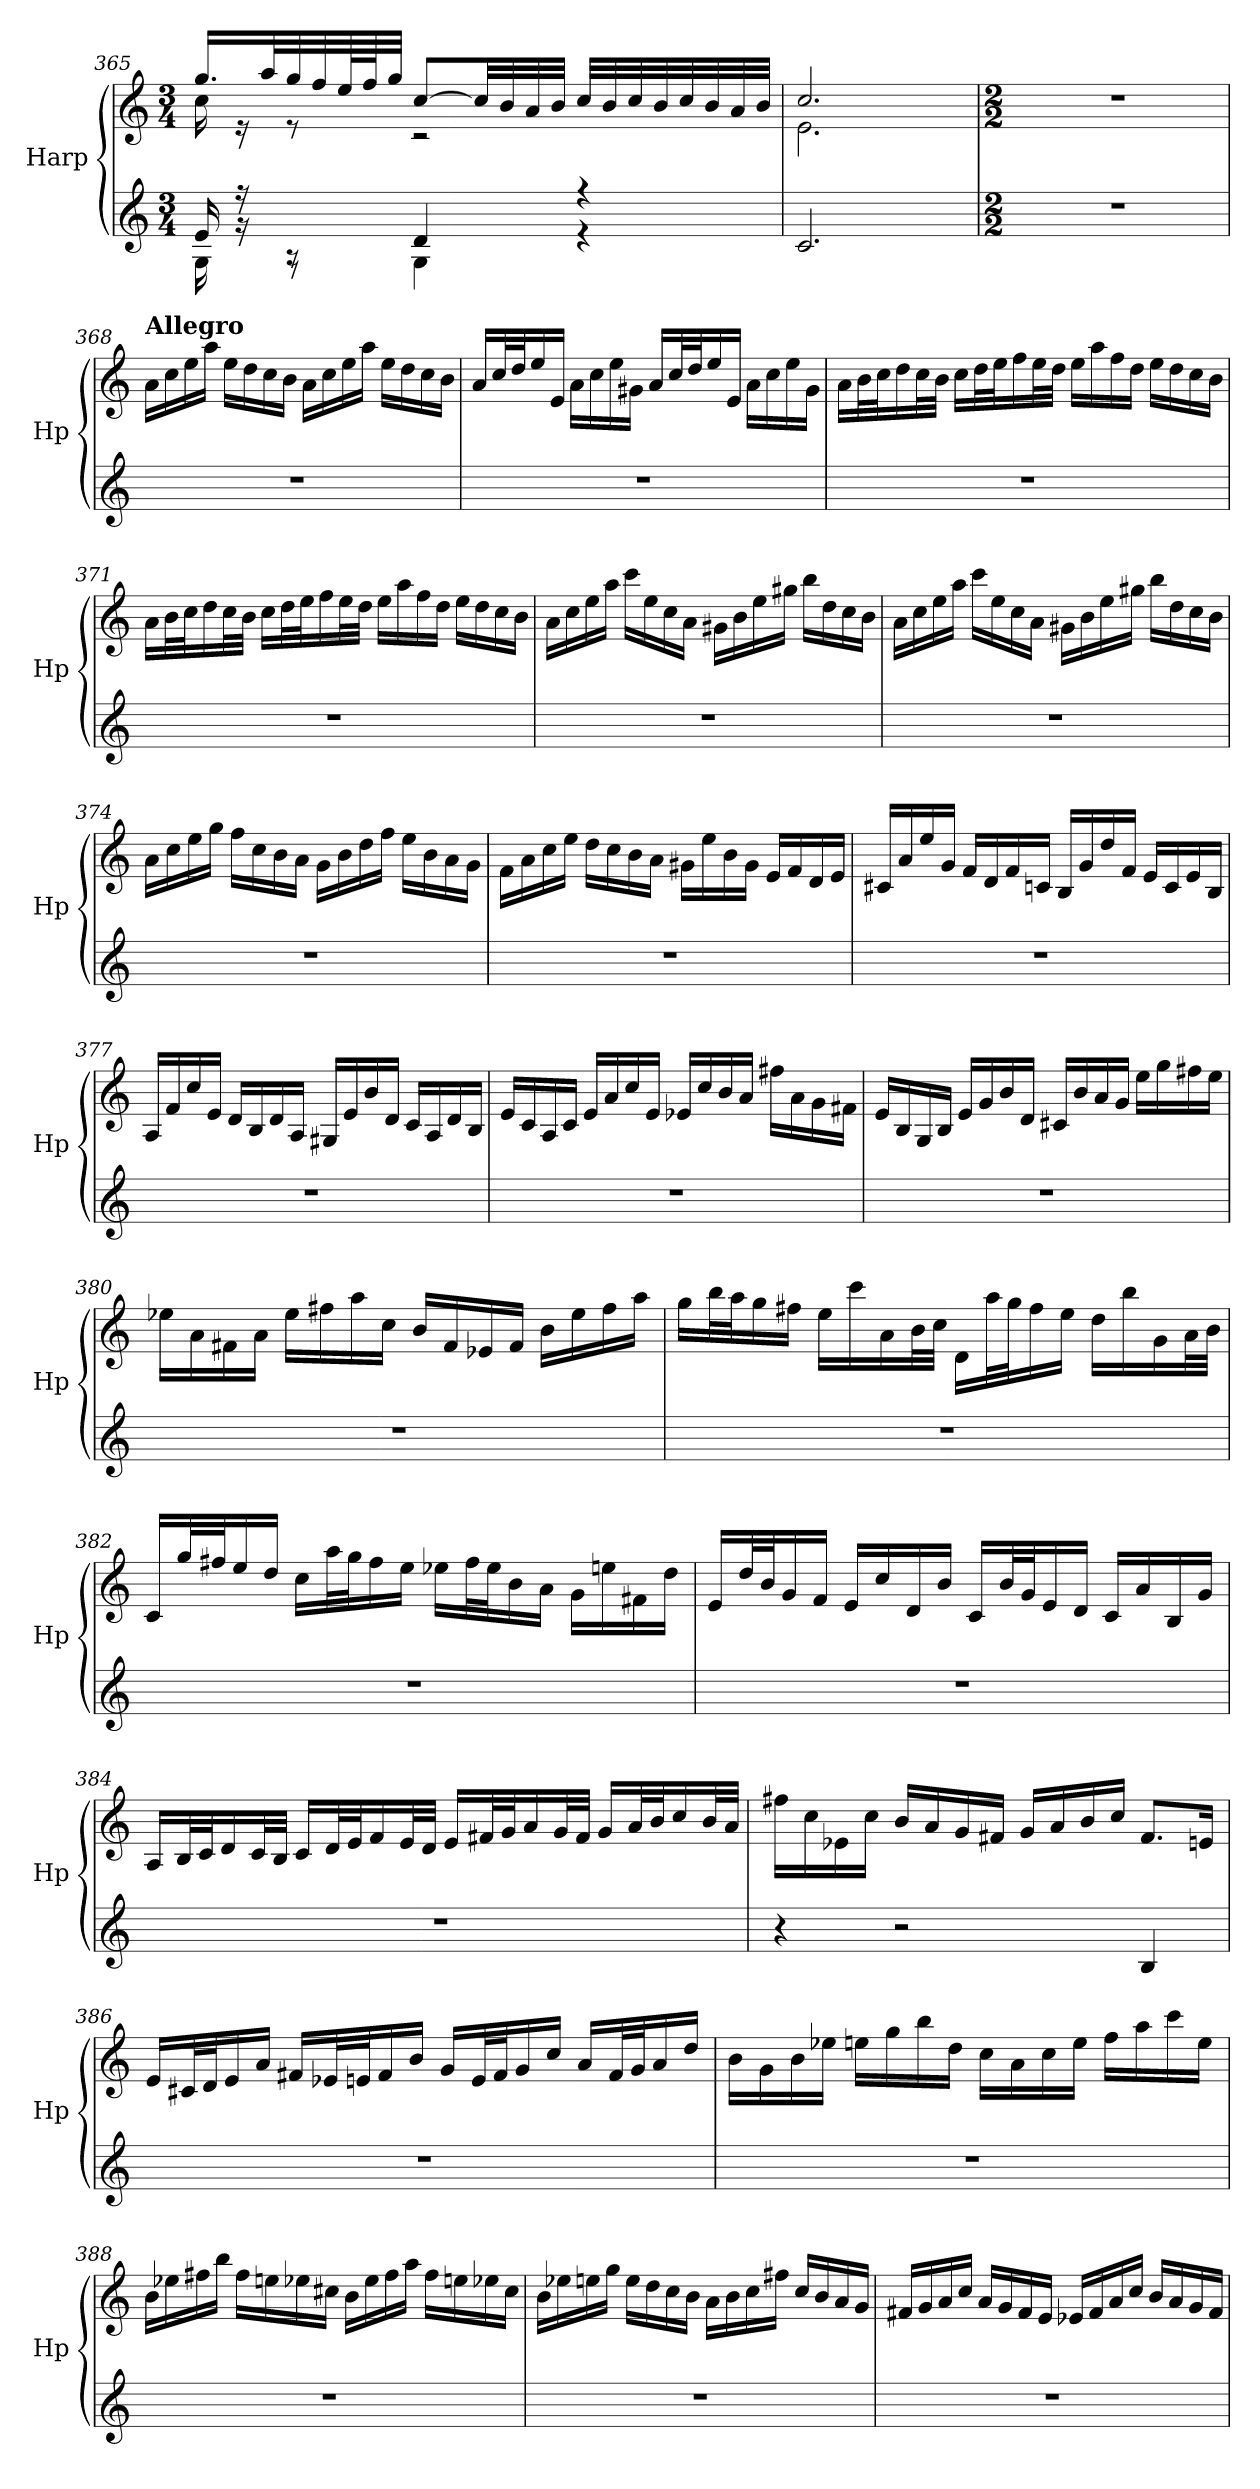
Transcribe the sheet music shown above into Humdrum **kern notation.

**kern	**kern
*part1	*part1
*staff2	*staff1
*I"Harp	*
*I'Hp	*
!!LO:LB:g=z
*clefG2	*clefG2
*k[]	*k[]
*M3/4	*M3/4
=365	=365
*^	*^
16e/	16G\	16.gg/LL	16cc\
16r	16rg	.	16r
.	.	32aa/L	.
8rF	8r	32gg/	8r
.	.	32ff/	.
.	.	64ee/L	.
.	.	64ff/J	.
.	.	32gg/JJJ	.
4d/	4G\	[8cc/L	2r
.	.	32cc/LL]	.
.	.	32b/	.
.	.	32a/	.
.	.	32b/JJJ	.
4r	4re	32cc/LLL	.
.	.	32b/	.
.	.	32cc/	.
.	.	32b/	.
.	.	32cc/	.
.	.	32b/	.
.	.	32a/	.
.	.	32b/JJJ	.
*v	*v	*	*
=366	=366	=366
2.c/	2.cc/	2.e\
*	*v	*v
=367	=367
*M2/2	*M2/2
1r	1r
!!LO:PB:g=z
=368	=368
!	!LO:TX:a:B:t=Allegro
1r	16a\LL
.	16cc\
.	16ee\
.	16aa\JJ
.	16ee\LL
.	16dd\
.	16cc\
.	16b\JJ
.	16a\LL
.	16cc\
.	16ee\
.	16aa\JJ
.	16ee\LL
.	16dd\
.	16cc\
.	16b\JJ
=369	=369
1r	16a/LL
.	32cc/L
.	32dd/J
.	16ee/
.	16e/JJ
.	16a\LL
.	16cc\
.	16ee\
.	16g#X\JJ
.	16a/LL
.	32cc/L
.	32dd/J
.	16ee/
.	16e/JJ
.	16a\LL
.	16cc\
.	16ee\
.	16g#\JJ
!!LO:LB:g=z
=370	=370
1r	16a\LL
.	32b\L
.	32cc\J
.	16dd\
.	32cc\L
.	32b\JJJ
.	16cc\LL
.	32dd\L
.	32ee\J
.	16ff\
.	32ee\L
.	32dd\JJJ
.	16ee\LL
.	16aa\
.	16ff\
.	16dd\JJ
.	16ee\LL
.	16dd\
.	16cc\
.	16b\JJ
=371	=371
1r	16a\LL
.	32b\L
.	32cc\J
.	16dd\
.	32cc\L
.	32b\JJJ
.	16cc\LL
.	32dd\L
.	32ee\J
.	16ff\
.	32ee\L
.	32dd\JJJ
.	16ee\LL
.	16aa\
.	16ff\
.	16dd\JJ
.	16ee\LL
.	16dd\
.	16cc\
.	16b\JJ
!!LO:LB:g=z
=372	=372
1r	16a\LL
.	16cc\
.	16ee\
.	16aa\JJ
.	16ccc\LL
.	16ee\
.	16cc\
.	16a\JJ
.	16g#X\LL
.	16b\
.	16ee\
.	16gg#X\JJ
.	16bb\LL
.	16dd\
.	16cc\
.	16b\JJ
=373	=373
1r	16a\LL
.	16cc\
.	16ee\
.	16aa\JJ
.	16ccc\LL
.	16ee\
.	16cc\
.	16a\JJ
.	16g#X\LL
.	16b\
.	16ee\
.	16gg#X\JJ
.	16bb\LL
.	16dd\
.	16cc\
.	16b\JJ
!!LO:LB:g=z
=374	=374
1r	16a\LL
.	16cc\
.	16ee\
.	16gg\JJ
.	16ff\LL
.	16cc\
.	16b\
.	16a\JJ
.	16g\LL
.	16b\
.	16dd\
.	16ff\JJ
.	16ee\LL
.	16b\
.	16a\
.	16g\JJ
=375	=375
1r	16f\LL
.	16a\
.	16cc\
.	16ee\JJ
.	16dd\LL
.	16cc\
.	16b\
.	16a\JJ
.	16g#X\LL
.	16ee\
.	16b\
.	16g#\JJ
.	16e/LL
.	16f/
.	16d/
.	16e/JJ
!!LO:LB:g=z
=376	=376
1r	16c#X/LL
.	16a/
.	16ee/
.	16g/JJ
.	16f/LL
.	16d/
.	16f/
.	16cn/JJ
.	16B/LL
.	16g/
.	16dd/
.	16f/JJ
.	16e/LL
.	16c/
.	16e/
.	16B/JJ
=377	=377
1r	16A/LL
.	16f/
.	16cc/
.	16e/JJ
.	16d/LL
.	16B/
.	16d/
.	16A/JJ
.	16G#X/LL
.	16e/
.	16b/
.	16d/JJ
.	16c/LL
.	16A/
.	16d/
.	16B/JJ
!!LO:LB:g=z
=378	=378
1r	16e/LL
.	16c/
.	16A/
.	16c/JJ
.	16e/LL
.	16a/
.	16cc/
.	16e/JJ
.	16e-X/LL
.	16cc/
.	16b/
.	16a/JJ
.	16ff#X\LL
.	16a\
.	16g\
.	16f#X\JJ
=379	=379
1r	16e/LL
.	16B/
.	16G/
.	16B/JJ
.	16e/LL
.	16g/
.	16b/
.	16d/JJ
.	16c#X/LL
.	16b/
.	16a/
.	16g/JJ
.	16ee\LL
.	16gg\
.	16ff#X\
.	16ee\JJ
!!LO:PB:g=z
=380	=380
1r	16ee-X\LL
.	16a\
.	16f#X\
.	16a\JJ
.	16ee-\LL
.	16ff#X\
.	16aa\
.	16cc\JJ
.	16b/LL
.	16f#/
.	16e-X/
.	16f#/JJ
.	16b\LL
.	16ee-\
.	16ff#\
.	16aa\JJ
=381	=381
1r	16gg\LL
.	32bb\L
.	32aa\J
.	16gg\
.	16ff#X\JJ
.	16ee\LL
.	16ccc\
.	16a\
.	32b\L
.	32cc\JJJ
.	16d\LL
.	32aa\L
.	32gg\J
.	16ff#\
.	16ee\JJ
.	16dd\LL
.	16bb\
.	16g\
.	32a\L
.	32b\JJJ
!!LO:LB:g=z
=382	=382
1r	16c/LL
.	32gg/L
.	32ff#X/J
.	16ee/
.	16dd/JJ
.	16cc\LL
.	32aa\L
.	32gg\J
.	16ff#\
.	16ee\JJ
.	16ee-X\LL
.	32ff#\L
.	32ee-\J
.	16b\
.	16a\JJ
.	16g\LL
.	16een\
.	16f#X\
.	16dd\JJ
=383	=383
1r	16e/LL
.	32dd/L
.	32b/J
.	16g/
.	16f/JJ
.	16e/LL
.	16cc/
.	16d/
.	16b/JJ
.	16c/LL
.	32b/L
.	32g/J
.	16e/
.	16d/JJ
.	16c/LL
.	16a/
.	16B/
.	16g/JJ
!!LO:LB:g=z
=384	=384
1r	16A/LL
.	32B/L
.	32c/J
.	16d/
.	32c/L
.	32B/JJJ
.	16c/LL
.	32d/L
.	32e/J
.	16f/
.	32e/L
.	32d/JJJ
.	16e/LL
.	32f#X/L
.	32g/J
.	16a/
.	32g/L
.	32f#/JJJ
.	16g/LL
.	32a/L
.	32b/J
.	16cc/
.	32b/L
.	32a/JJJ
=385	=385
4r	16ff#X\LL
.	16cc\
.	16e-X\
.	16cc\JJ
2r	16b/LL
.	16a/
.	16g/
.	16f#X/JJ
.	16g/LL
.	16a/
.	16b/
.	16cc/JJ
4B/	8.f#/L
.	16en/Jk
!!LO:LB:g=z
=386	=386
1r	16e/LL
.	32c#X/L
.	32d/J
.	16e/
.	16a/JJ
.	16f#X/LL
.	32e-X/L
.	32en/J
.	16f#/
.	16b/JJ
.	16g/LL
.	32e/L
.	32f#/J
.	16g/
.	16cc/JJ
.	16a/LL
.	32f#/L
.	32g/J
.	16a/
.	16dd/JJ
=387	=387
1r	16b\LL
.	16g\
.	16b\
.	16ee-X\JJ
.	16een\LL
.	16gg\
.	16bb\
.	16dd\JJ
.	16cc\LL
.	16a\
.	16cc\
.	16ee\JJ
.	16ff\LL
.	16aa\
.	16ccc\
.	16ee\JJ
!!LO:LB:g=z
=388	=388
1r	16b\LL
.	16ee-X\
.	16ff#X\
.	16bb\JJ
.	16ff#\LL
.	16een\
.	16ee-X\
.	16cc#X\JJ
.	16b\LL
.	16ee-\
.	16ff#\
.	16aa\JJ
.	16ff#\LL
.	16een\
.	16ee-X\
.	16cc#\JJ
=389	=389
1r	16b\LL
.	16ee-X\
.	16een\
.	16gg\JJ
.	16ee\LL
.	16dd\
.	16cc\
.	16b\JJ
.	16a\LL
.	16b\
.	16cc\
.	16ff#X\JJ
.	16cc/LL
.	16b/
.	16a/
.	16g/JJ
!!LO:LB:g=z
=390	=390
1r	16f#X/LL
.	16g/
.	16a/
.	16cc/JJ
.	16a/LL
.	16g/
.	16f#/
.	16e/JJ
.	16e-X/LL
.	16f#/
.	16a/
.	16cc/JJ
.	16b/LL
.	16a/
.	16g/
.	16f#/JJ
=	=
*-	*-
